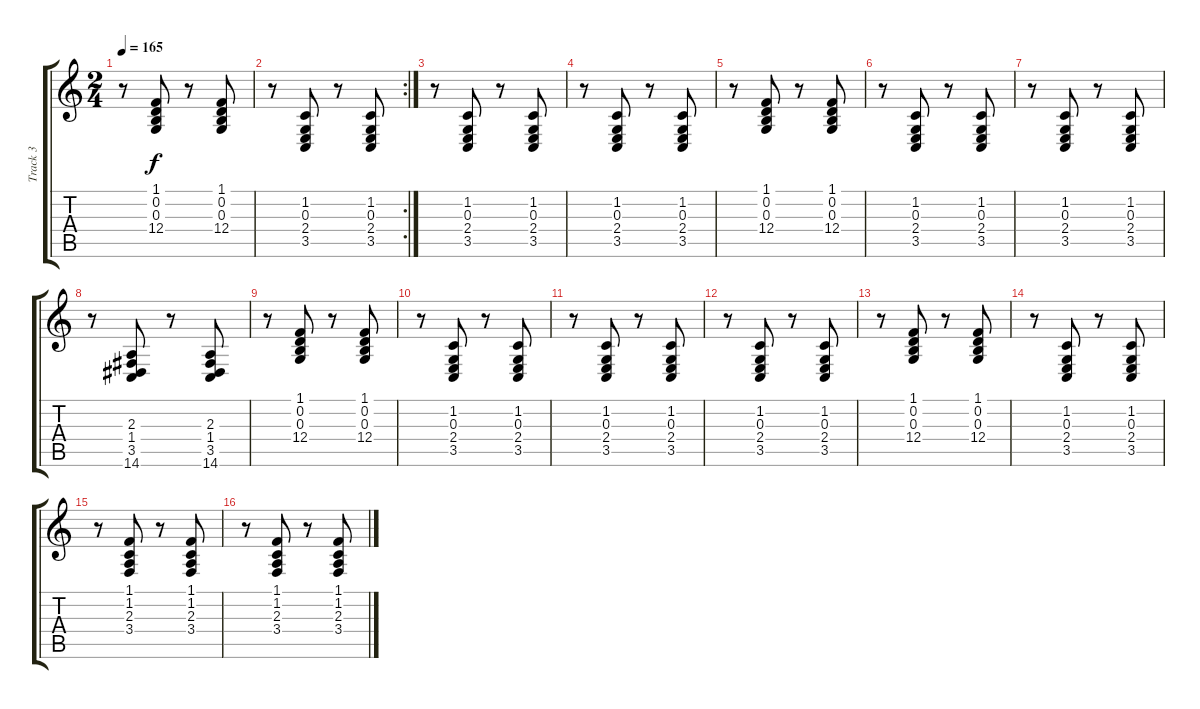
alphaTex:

\track ("Track 3" "Track 3") {instrument accordion}
\staff {score tabs}
\tuning (E4 B3 G3 D3 A2 E2) {hide}
\ts (2 4)
\tempo 165
\clef g2
\ks c
r.8{dy f} (1.1 0.2 0.3 12.4).8 r.8 (1.1 0.2 0.3 12.4).8 |
\rc 2
r.8 (1.2 0.3 2.4 3.5).8 r.8 (1.2 0.3 2.4 3.5).8 |
r.8 (1.2 0.3 2.4 3.5).8 r.8 (1.2 0.3 2.4 3.5).8 |
r.8 (1.2 0.3 2.4 3.5).8 r.8 (1.2 0.3 2.4 3.5).8 |
r.8 (1.1 0.2 0.3 12.4).8 r.8 (1.1 0.2 0.3 12.4).8 |
r.8 (1.2 0.3 2.4 3.5).8 r.8 (1.2 0.3 2.4 3.5).8 |
r.8 (1.2 0.3 2.4 3.5).8 r.8 (1.2 0.3 2.4 3.5).8 |
r.8 (2.3 1.4 3.5 14.6).8 r.8 (2.3 1.4 3.5 14.6).8 |
r.8 (1.1 0.2 0.3 12.4).8 r.8 (1.1 0.2 0.3 12.4).8 |
r.8 (1.2 0.3 2.4 3.5).8 r.8 (1.2 0.3 2.4 3.5).8 |
r.8 (1.2 0.3 2.4 3.5).8 r.8 (1.2 0.3 2.4 3.5).8 |
r.8 (1.2 0.3 2.4 3.5).8 r.8 (1.2 0.3 2.4 3.5).8 |
r.8 (1.1 0.2 0.3 12.4).8 r.8 (1.1 0.2 0.3 12.4).8 |
r.8 (1.2 0.3 2.4 3.5).8 r.8 (1.2 0.3 2.4 3.5).8 |
r.8 (1.1 1.2 2.3 3.4).8 r.8 (1.1 1.2 2.3 3.4).8 |
r.8 (1.1 1.2 2.3 3.4).8 r.8 (1.1 1.2 2.3 3.4).8
